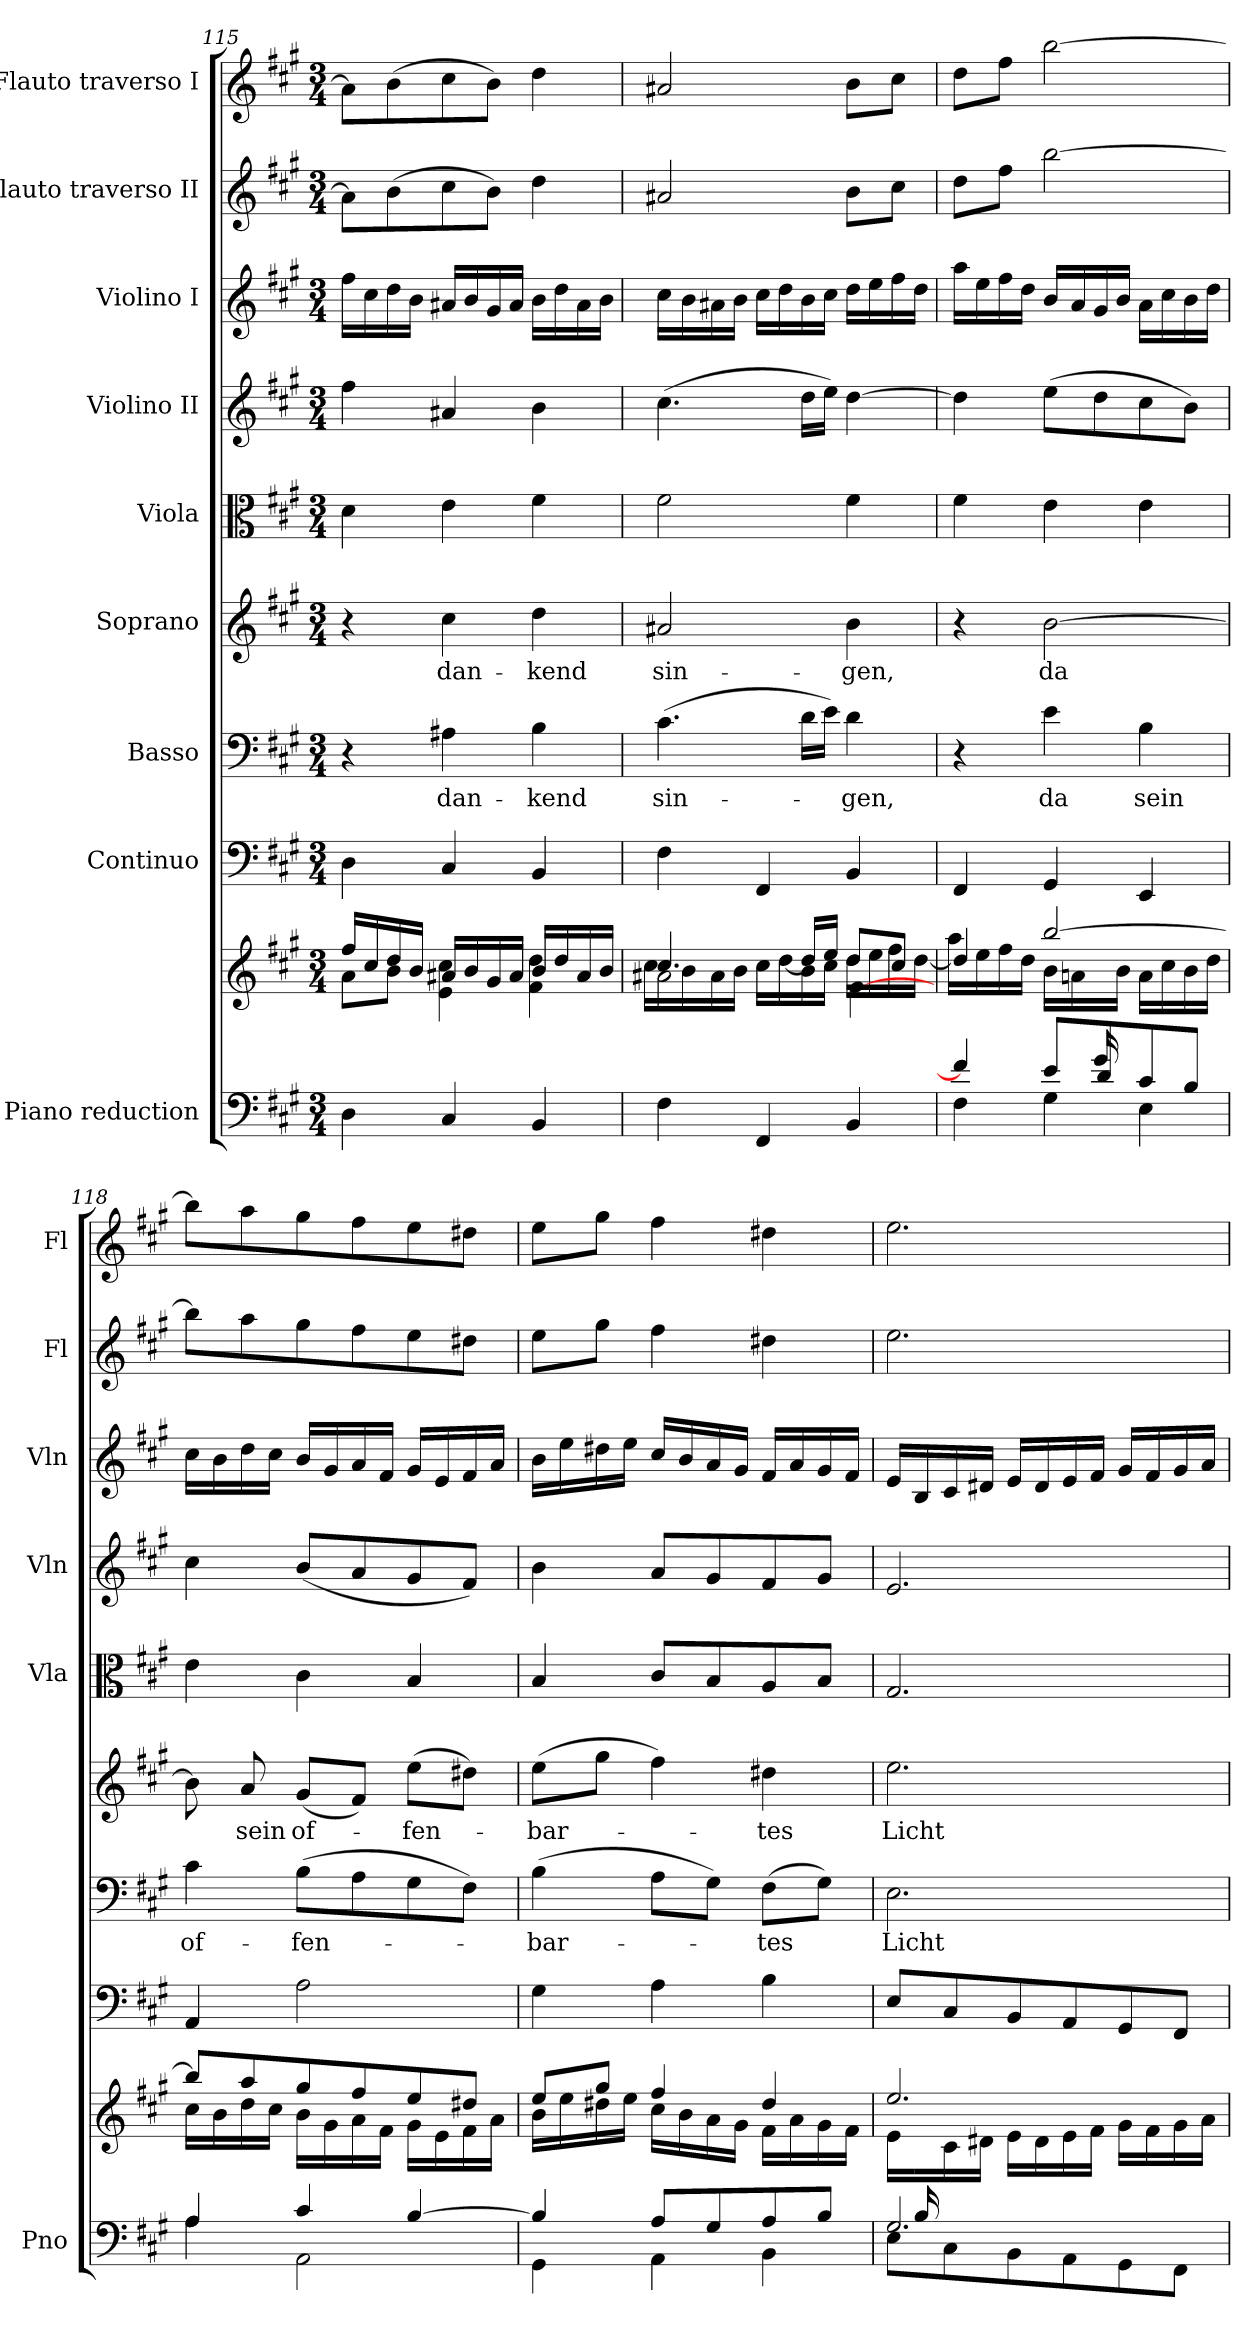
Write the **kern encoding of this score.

**kern	**kern	**kern	**kern	**text	**kern	**text	**kern	**kern	**kern	**kern	**kern
*part9	*part9	*part8	*part7	*part7	*part6	*part6	*part5	*part4	*part3	*part2	*part1
*staff10	*staff9	*staff8	*staff7	*staff7	*staff6	*staff6	*staff5	*staff4	*staff3	*staff2	*staff1
*I"Piano reduction	*	*I"Continuo	*I"Basso	*	*I"Soprano	*	*I"Viola	*I"Violino II	*I"Violino I	*I"Flauto traverso II	*I"Flauto traverso I
*I'Pno	*	*	*	*	*	*	*I'Vla	*I'Vln	*I'Vln	*I'Fl	*I'Fl
*clefF4	*clefG2	*clefF4	*clefF4	*	*clefG2	*	*clefC3	*clefG2	*clefG2	*clefG2	*clefG2
*k[f#c#g#]	*k[f#c#g#]	*k[f#c#g#]	*k[f#c#g#]	*	*k[f#c#g#]	*	*k[f#c#g#]	*k[f#c#g#]	*k[f#c#g#]	*k[f#c#g#]	*k[f#c#g#]
*M3/4	*M3/4	*M3/4	*M3/4	*	*M3/4	*	*M3/4	*M3/4	*M3/4	*M3/4	*M3/4
=115	=115	=115	=115	=115	=115	=115	=115	=115	=115	=115	=115
*	*^	*	*	*	*	*	*	*	*	*	*
4D\	16ff#/LL	8a\L	4D\	4r	.	4r	.	4d\	4ff#\	16ff#\LL	8a\L]	8a\L]
.	16cc#/	.	.	.	.	.	.	.	.	16cc#\	.	.
.	16dd/	8b\J	.	.	.	.	.	.	.	16dd\	(>8b\	(>8b\
.	16b/JJ	.	.	.	.	.	.	.	.	16b\JJ	.	.
!	!	!	!	!	!LO:LY:b	!	!LO:LY:b	!	!	!	!	!
4C#/	16a#X/LL	4e\ 4cc#\	4C#/	4A#X\	dan-	4cc#\	dan-	4e\	4a#X/	16a#X/LL	8cc#\	8cc#\
.	16b/	.	.	.	.	.	.	.	.	16b/	.	.
.	16g#/	.	.	.	.	.	.	.	.	16g#/	8b\J)	8b\J)
.	16a#/JJ	.	.	.	.	.	.	.	.	16a#/JJ	.	.
!	!	!	!	!	!LO:LY:b	!	!LO:LY:b	!	!	!	!	!
4BB/	16b/LL	4f#\ 4dd\	4BB/	4B\	-kend	4dd\	-kend	4f#\	4b\	16b\LL	4dd\	4dd\
.	16dd/	.	.	.	.	.	.	.	.	16dd\	.	.
.	16a#/	.	.	.	.	.	.	.	.	16a#\	.	.
.	16b/JJ	.	.	.	.	.	.	.	.	16b\JJ	.	.
=116	=116	=116	=116	=116	=116	=116	=116	=116	=116	=116	=116	=116
*	*	*^	*	*	*	*	*	*	*	*	*	*
!	!	!	!	!	!	!LO:LY:b	!	!LO:LY:b	!	!	!	!	!
4F#\	4.cc#/	16cc#\LL	2a#X\	4F#\	(>4.c#\	sin-	2a#X/	sin-	2f#\	(>4.cc#\	16cc#\LL	2a#X/	2a#X/
.	.	16b\	.	.	.	.	.	.	.	.	16b\	.	.
.	.	16a#\	.	.	.	.	.	.	.	.	16a#X\	.	.
.	.	16b\JJ	.	.	.	.	.	.	.	.	16b\JJ	.	.
4FF#/	.	16cc#\LL	.	4FF#/	.	.	.	.	.	.	16cc#\LL	.	.
.	.	[16dd\	.	.	.	.	.	.	.	.	16dd\	.	.
.	16dd/LL]	16b\	.	.	16d\LL	.	.	.	.	16dd\LL	16b\	.	.
.	16ee/JJ	16cc#\JJ	.	.	16e\JJ)	.	.	.	.	16ee\JJ)	16cc#\JJ	.	.
!	!	!	!	!	!	!LO:LY:b	!	!LO:LY:b	!	!	!	!	!
4BB/	8dd/L	16dd\LL	[4f#\	4BB/	4d\	-gen,	4b\	-gen,	4f#\	[4dd\	16dd\LL	8b\L	8b\L
.	.	16ee\	.	.	.	.	.	.	.	.	16ee\	.	.
.	8cc#/J	16ff#\	.	.	.	.	.	.	.	.	16ff#\	8cc#\J	8cc#\J
.	.	[16dd\JJ	.	.	.	.	.	.	.	.	16dd\JJ	.	.
*	*	*v	*v	*	*	*	*	*	*	*	*	*	*
!!LO:PB:g=z
=117	=117	=117	=117	=117	=117	=117	=117	=117	=117	=117	=117	=117
*^	*	*	*	*	*	*	*	*	*	*	*	*
*	*^	*	*	*	*	*	*	*	*	*	*	*	*
4.ryy	4f#/]	4F#\	4dd/]	16aa\LL	4FF#/	4r	.	4r	.	4f#\	4dd\]	16aa\LL	8dd\L	8dd\L
.	.	.	.	16ee\	.	.	.	.	.	.	.	16ee\	.	.
.	.	.	.	16ff#\	.	.	.	.	.	.	.	16ff#\	8ff#\J	8ff#\J
.	.	.	.	16dd\JJ	.	.	.	.	.	.	.	16dd\JJ	.	.
!	!	!	!	!	!	!	!LO:LY:b	!	!LO:LY:b	!	!	!	!	!
.	8e/L	4G#\	[2bb/	16b\LL	4GG#/	4e\	da	[2b\	da	4e\	(>8ee\L	16b/LL	[2bb\	[2bb\
.	.	.	.	16an\	.	.	.	.	.	.	.	16a/	.	.
16g#/	8d/	.	.	16ryy	.	.	.	.	.	.	8dd\	16g#/	.	.
4ryy	.	.	.	16b\JJ	.	.	.	.	.	.	.	16b/JJ	.	.
!	!	!	!	!	!	!	!LO:LY:b	!	!	!	!	!	!	!
.	8c#/	4E\	.	16a\LL	4EE/	4B\	sein	.	.	4e\	8cc#\	16a\LL	.	.
.	.	.	.	16cc#\	.	.	.	.	.	.	.	16cc#\	.	.
.	8B/J	.	.	16b\	.	.	.	.	.	.	8b\J)	16b\	.	.
16ryy	.	.	.	16dd\JJ	.	.	.	.	.	.	.	16dd\JJ	.	.
*	*v	*v	*	*	*	*	*	*	*	*	*	*	*	*
=118	=118	=118	=118	=118	=118	=118	=118	=118	=118	=118	=118	=118	=118
!	!	!	!	!	!	!LO:LY:b	!	!	!	!	!	!	!
4A/	4A\	8bb/L]	16cc#\LL	4AA/	4c#\	of-	8b\]	.	4e\	4cc#\	16cc#\LL	8bb\L]	8bb\L]
.	.	.	16b\	.	.	.	.	.	.	.	16b\	.	.
!	!	!	!	!	!	!	!	!LO:LY:b	!	!	!	!	!
.	.	8aa/	16dd\	.	.	.	8a/	sein	.	.	16dd\	8aa\	8aa\
.	.	.	16cc#\JJ	.	.	.	.	.	.	.	16cc#\JJ	.	.
!	!	!	!	!	!	!LO:LY:b	!	!LO:LY:b	!	!	!	!	!
4c#/	2AA\	8gg#/	16b\LL	2A\	(>8B\L	-fen-	(<8g#/L	of-	4c#\	(<8b/L	16b/LL	8gg#\	8gg#\
.	.	.	16g#\	.	.	.	.	.	.	.	16g#/	.	.
.	.	8ff#/	16a\	.	8A\	.	8f#/J)	.	.	8a/	16a/	8ff#\	8ff#\
.	.	.	16f#\JJ	.	.	.	.	.	.	.	16f#/JJ	.	.
!	!	!	!	!	!	!	!	!LO:LY:b	!	!	!	!	!
[4B/	.	8ee/	16g#\LL	.	8G#\	.	(>8ee\L	-fen-	4B/	8g#/	16g#/LL	8ee\	8ee\
.	.	.	16e\	.	.	.	.	.	.	.	16e/	.	.
.	.	8dd#X/J	16f#\	.	8F#\J)	.	8dd#X\J)	.	.	8f#/J)	16f#/	8dd#X\J	8dd#X\J
.	.	.	16a\JJ	.	.	.	.	.	.	.	16a/JJ	.	.
=119	=119	=119	=119	=119	=119	=119	=119	=119	=119	=119	=119	=119	=119
!	!	!	!	!	!	!LO:LY:b	!	!LO:LY:b	!	!	!	!	!
4B/]	4GG#\	8ee/L	16b\LL	4G#\	(>4B\	-bar-	(>8ee\L	-bar-	4B/	4b\	16b\LL	8ee\L	8ee\L
.	.	.	16ee\	.	.	.	.	.	.	.	16ee\	.	.
.	.	8gg#/J	16dd#X\	.	.	.	8gg#\J	.	.	.	16dd#X\	8gg#\J	8gg#\J
.	.	.	16ee\JJ	.	.	.	.	.	.	.	16ee\JJ	.	.
8A/L	4AA\	4ff#/	16cc#\LL	4A\	8A\L	.	4ff#\)	.	8c#/L	8a/L	16cc#/LL	4ff#\	4ff#\
.	.	.	16b\	.	.	.	.	.	.	.	16b/	.	.
8G#/	.	.	16a\	.	8G#\J)	.	.	.	8B/	8g#/	16a/	.	.
.	.	.	16g#\JJ	.	.	.	.	.	.	.	16g#/JJ	.	.
!	!	!	!	!	!	!LO:LY:b	!	!LO:LY:b	!	!	!	!	!
8A/	4BB\	4dd#/	16f#\LL	4B\	(>8F#\L	-tes	4dd#X\	-tes	8A/	8f#/	16f#/LL	4dd#X\	4dd#X\
.	.	.	16a\	.	.	.	.	.	.	.	16a/	.	.
8B/J	.	.	16g#\	.	8G#\J)	.	.	.	8B/J	8g#/J	16g#/	.	.
.	.	.	16f#\JJ	.	.	.	.	.	.	.	16f#/JJ	.	.
=120	=120	=120	=120	=120	=120	=120	=120	=120	=120	=120	=120	=120	=120
*	*^	*	*	*	*	*	*	*	*	*	*	*	*
!	!	!	!	!	!	!	!LO:LY:b	!	!LO:LY:b	!	!	!	!	!
16ryy	2.G#/	8E\L	2.ee/	16e\LL	8E/L	2.E\	Licht	2.ee\	Licht	2.G#/	2.e/	16e/LL	2.ee\	2.ee\
16B/	.	.	.	16ryy	.	.	.	.	.	.	.	16B/	.	.
2ryy	.	8C#\	.	16c#\	8C#/	.	.	.	.	.	.	16c#/	.	.
.	.	.	.	16d#X\JJ	.	.	.	.	.	.	.	16d#X/JJ	.	.
.	.	8BB\	.	16e\LL	8BB/	.	.	.	.	.	.	16e/LL	.	.
.	.	.	.	16d#\	.	.	.	.	.	.	.	16d#/	.	.
.	.	8AA\	.	16e\	8AA/	.	.	.	.	.	.	16e/	.	.
.	.	.	.	16f#\JJ	.	.	.	.	.	.	.	16f#/JJ	.	.
.	.	8GG#\	.	16g#\LL	8GG#/	.	.	.	.	.	.	16g#/LL	.	.
.	.	.	.	16f#\	.	.	.	.	.	.	.	16f#/	.	.
8ryy	.	8FF#\J	.	16g#\	8FF#/J	.	.	.	.	.	.	16g#/	.	.
.	.	.	.	16a\JJ	.	.	.	.	.	.	.	16a/JJ	.	.
*v	*v	*v	*	*	*	*	*	*	*	*	*	*	*	*
*	*v	*v	*	*	*	*	*	*	*	*	*	*
=	=	=	=	=	=	=	=	=	=	=	=
*-	*-	*-	*-	*-	*-	*-	*-	*-	*-	*-	*-
